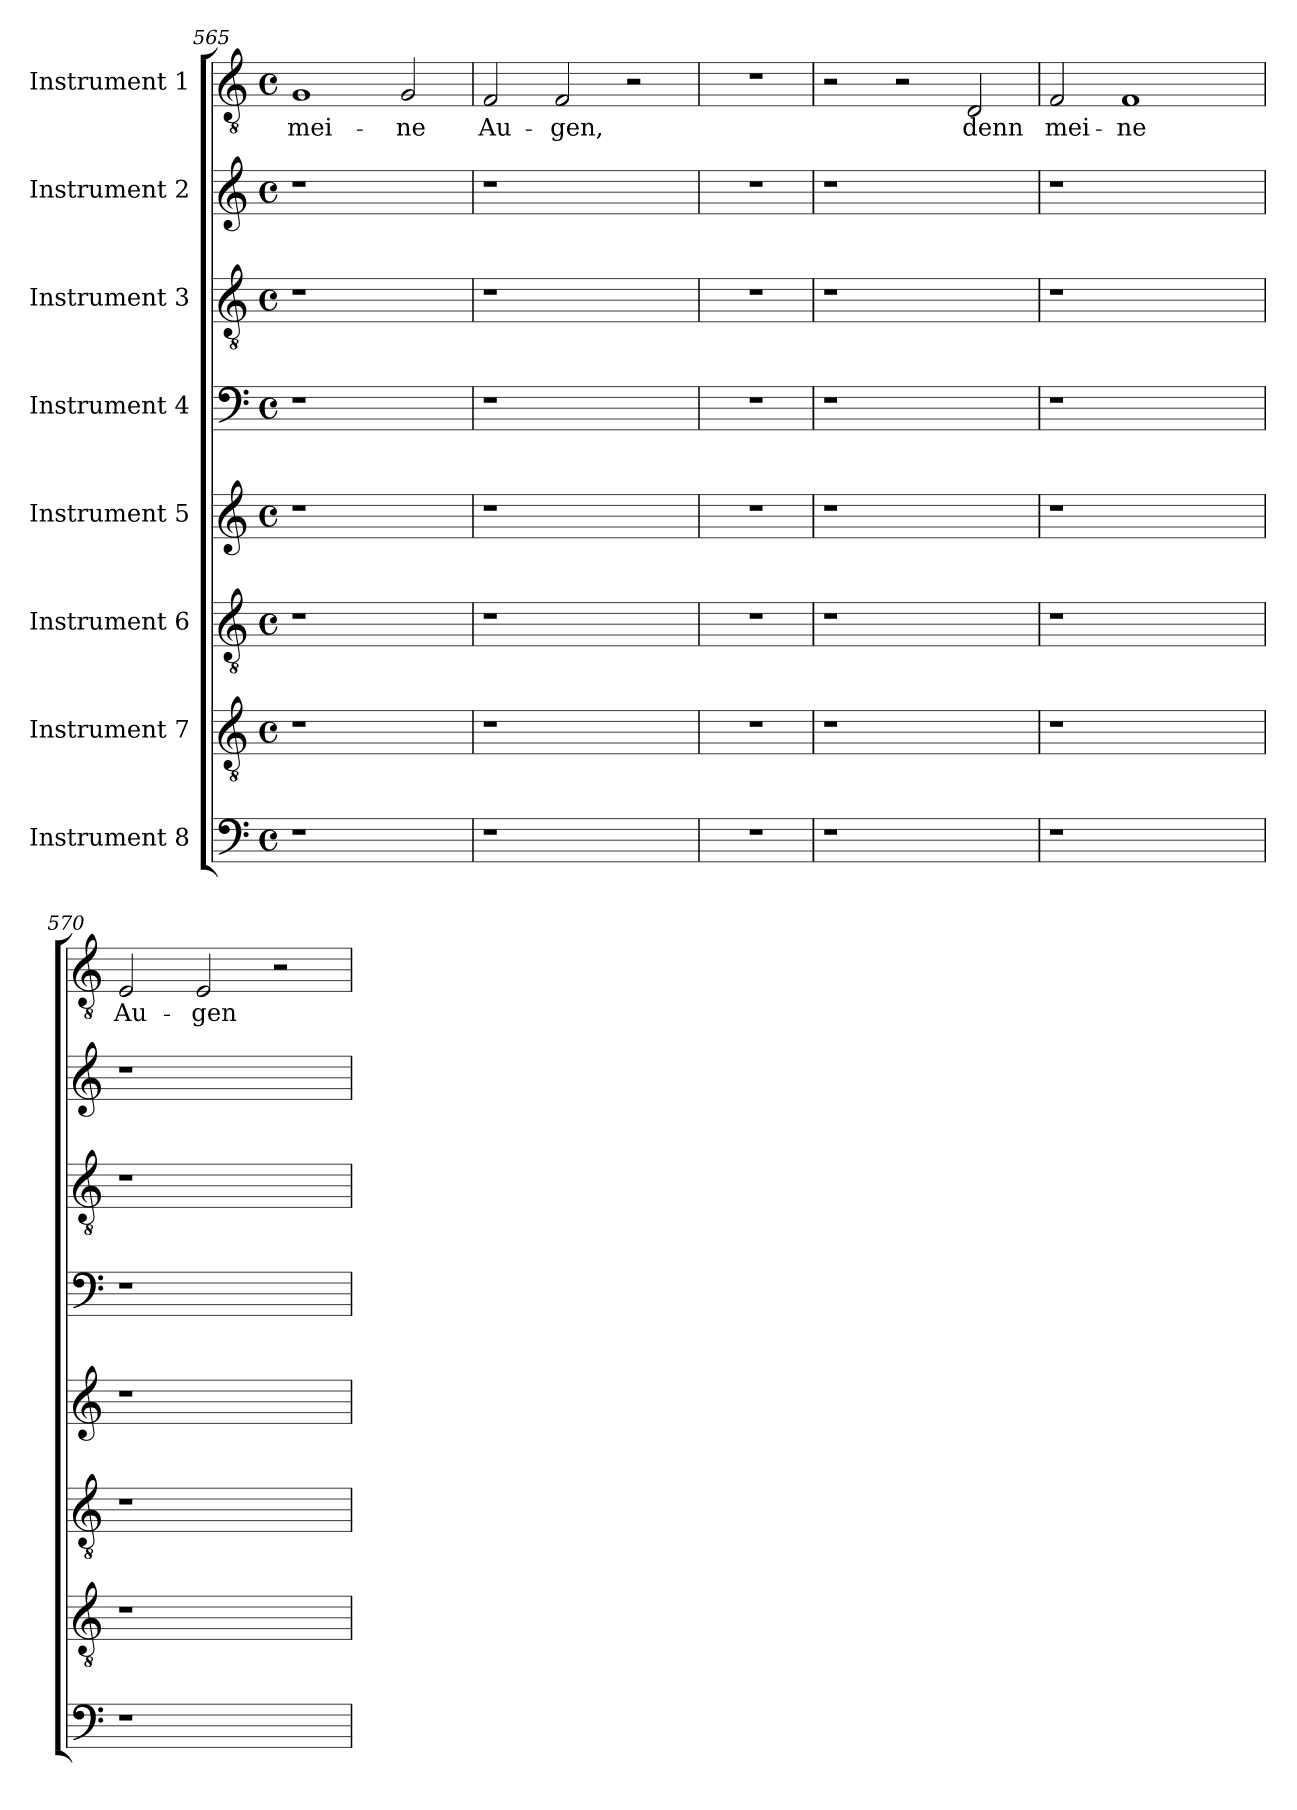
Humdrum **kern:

**kern	**kern	**kern	**kern	**kern	**kern	**kern	**kern	**text
*part8	*part7	*part6	*part5	*part4	*part3	*part2	*part1	*part1
*staff8	*staff7	*staff6	*staff5	*staff4	*staff3	*staff2	*staff1	*staff1
*I"Instrument 8	*I"Instrument 7	*I"Instrument 6	*I"Instrument 5	*I"Instrument 4	*I"Instrument 3	*I"Instrument 2	*I"Instrument 1	*
*clefF4	*clefGv2	*clefGv2	*clefG2	*clefF4	*clefGv2	*clefG2	*clefGv2	*
*M4/4	*M4/4	*M4/4	*M4/4	*M4/4	*M4/4	*M4/4	*M4/4	*
*met(c)	*met(c)	*met(c)	*met(c)	*met(c)	*met(c)	*met(c)	*met(c)	*
=565	=565	=565	=565	=565	=565	=565	=565	=565
!	!	!	!	!	!	!	!	!LO:LY:b:cj
1r	1r	1r	1r	1r	1r	1r	1G	mei-
!	!	!	!	!	!	!	!	!LO:LY:b:cj
2ryy	2ryy	2ryy	2ryy	2ryy	2ryy	2ryy	2G/	-ne
!!LO:LB:g=z
=566	=566	=566	=566	=566	=566	=566	=566	=566
!	!	!	!	!	!	!	!	!LO:LY:b:cj
1r	1r	1r	1r	1r	1r	1r	2F/	Au-
!	!	!	!	!	!	!	!	!LO:LY:b:cj
.	.	.	.	.	.	.	2F/	-gen,
2ryy	2ryy	2ryy	2ryy	2ryy	2ryy	2ryy	2r	.
=567	=567	=567	=567	=567	=567	=567	=567	=567
1r	1r	1r	1r	1r	1r	1r	1r	.
=568	=568	=568	=568	=568	=568	=568	=568	=568
1r	1r	1r	1r	1r	1r	1r	2r	.
.	.	.	.	.	.	.	2r	.
!	!	!	!	!	!	!	!	!LO:LY:b:cj
2ryy	2ryy	2ryy	2ryy	2ryy	2ryy	2ryy	2D/	denn
=569	=569	=569	=569	=569	=569	=569	=569	=569
!	!	!	!	!	!	!	!	!LO:LY:b:cj
1r	1r	1r	1r	1r	1r	1r	2F/	mei-
!	!	!	!	!	!	!	!	!LO:LY:b:cj
.	.	.	.	.	.	.	1F	-ne
2ryy	2ryy	2ryy	2ryy	2ryy	2ryy	2ryy	.	.
=570	=570	=570	=570	=570	=570	=570	=570	=570
!	!	!	!	!	!	!	!	!LO:LY:b:cj
1r	1r	1r	1r	1r	1r	1r	2E/	Au-
!	!	!	!	!	!	!	!	!LO:LY:b:cj
.	.	.	.	.	.	.	2E/	-gen
2ryy	2ryy	2ryy	2ryy	2ryy	2ryy	2ryy	2r	.
=	=	=	=	=	=	=	=	=
*-	*-	*-	*-	*-	*-	*-	*-	*-
